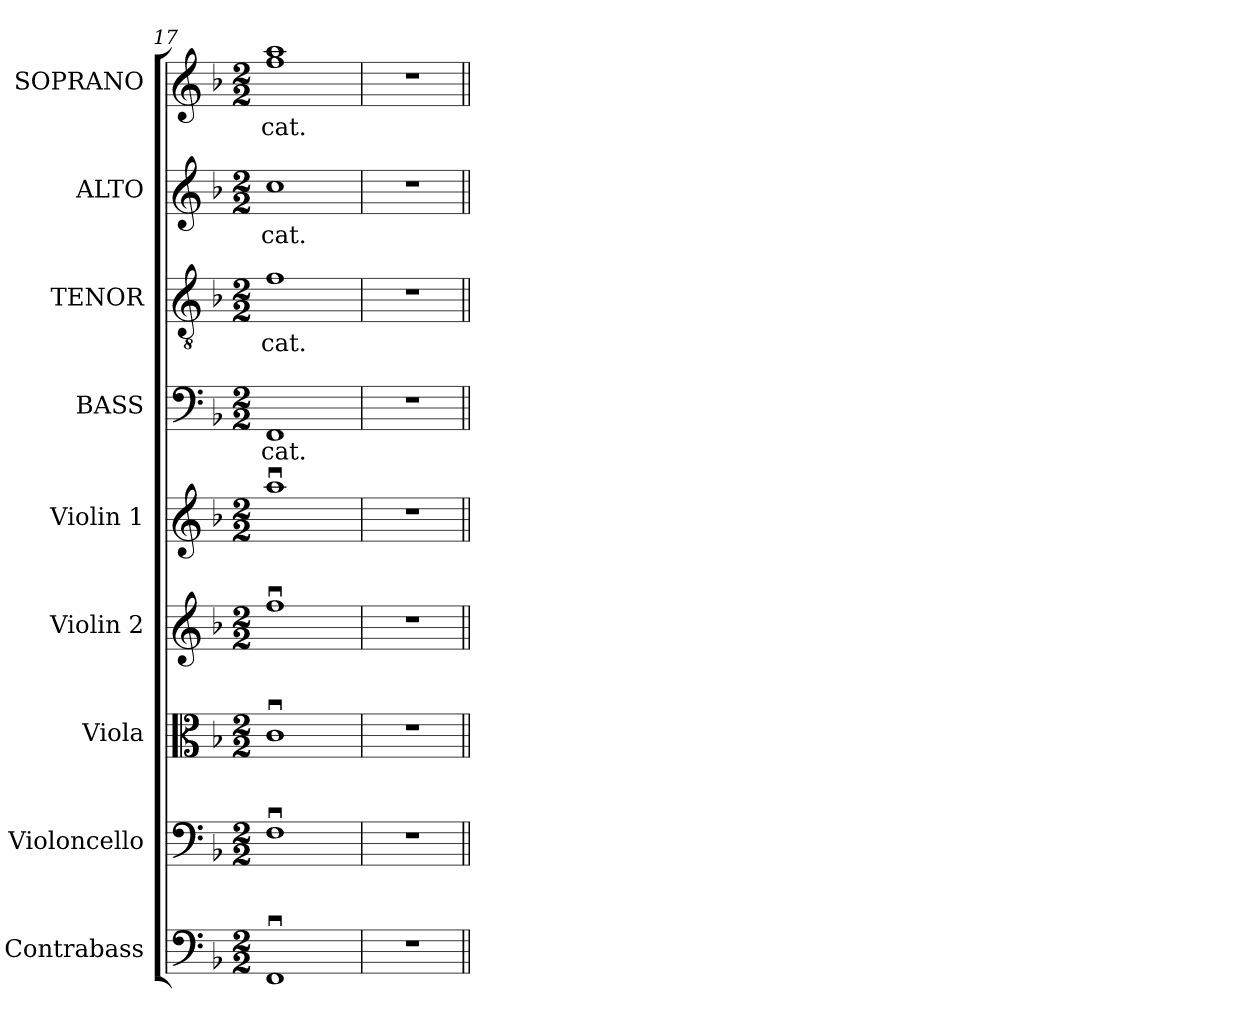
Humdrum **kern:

**kern	**kern	**kern	**kern	**kern	**kern	**text	**kern	**text	**kern	**text	**kern	**text
*part9	*part8	*part7	*part6	*part5	*part4	*part4	*part3	*part3	*part2	*part2	*part1	*part1
*staff9	*staff8	*staff7	*staff6	*staff5	*staff4	*staff4	*staff3	*staff3	*staff2	*staff2	*staff1	*staff1
*I"Contrabass	*I"Violoncello	*I"Viola	*I"Violin 2	*I"Violin 1	*I"BASS	*	*I"TENOR	*	*I"ALTO	*	*I"SOPRANO	*
*I'Cb.	*I'Vc.	*I'Vla.	*I'Vln. 2	*I'Vln. 1	*I'B.	*	*I'T.	*	*I'A.	*	*I'S.	*
*clefF4	*clefF4	*clefC3	*clefG2	*clefG2	*clefF4	*	*clefGv2	*	*clefG2	*	*clefG2	*
*ITrd7c12	*	*	*	*	*	*	*ITrd7c12	*	*	*	*	*
*k[b-]	*k[b-]	*k[b-]	*k[b-]	*k[b-]	*k[b-]	*	*k[b-]	*	*k[b-]	*	*k[b-]	*
*F:	*F:	*F:	*F:	*F:	*F:	*	*F:	*	*F:	*	*F:	*
*M2/2	*M2/2	*M2/2	*M2/2	*M2/2	*M2/2	*	*M2/2	*	*M2/2	*	*M2/2	*
=17	=17	=17	=17	=17	=17	=17	=17	=17	=17	=17	=17	=17
!	!	!	!	!	!	!LO:LY:b:color=#000000	!	!	!	!	!	!
!	!	!	!	!	!	!	!	!LO:LY:b:color=#000000	!	!	!	!
!	!	!	!	!	!	!	!	!	!	!LO:LY:b:color=#000000	!	!
!	!	!	!	!	!	!	!	!	!	!	!	!LO:LY:b:color=#000000
1FFFui	1Fui	1cui	1ffui	1aaui	1FFi	-cat.	1Fi	-cat.	1cci	-cat.	1ffi 1aai	-cat.
=18	=18	=18	=18	=18	=18	=18	=18	=18	=18	=18	=18	=18
1r	1r	1r	1r	1r	1r	.	1r	.	1r	.	1r	.
=||	=||	=||	=||	=||	=||	=||	=||	=||	=||	=||	=||	=||
*-	*-	*-	*-	*-	*-	*-	*-	*-	*-	*-	*-	*-
